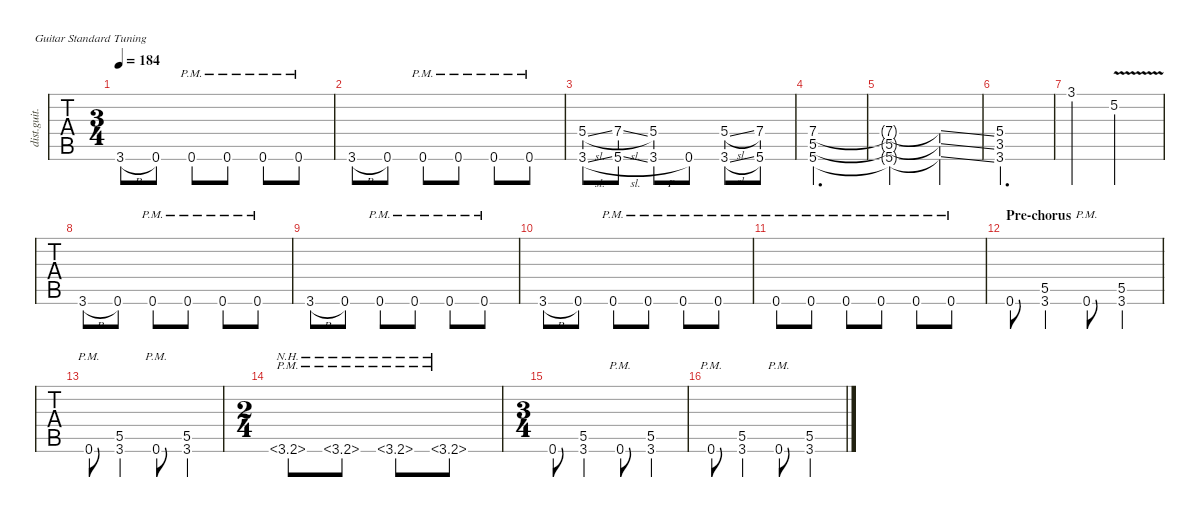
\defaultSystemsLayout 4
\hideDynamics
\bracketExtendMode nobrackets
\otherSystemsTrackNameOrientation horizontal
\track ("Rhythm Guitar (James)" "dist.guit.") {defaultSystemsLayout 4 multiBarRest instrument distortionguitar}
\staff {tabs}
\tuning (E4 B3 G3 D3 A2 E2)
\ts (3 4)
\tempo 184
\clef g2
\ks c
3.6{h}.8{dy mf} 0.6.8 0.6{pm}.8 0.6{pm}.8 0.6{pm}.8 0.6{pm}.8 |
3.6{h}.8 0.6.8 0.6{pm}.8 0.6{pm}.8 0.6{pm}.8 0.6{pm}.8 |
(3.6{sl} 5.4{sl}).8 (7.4{sl} 5.6{sl}).8 (3.6{h} 5.4).8 0.6.8 (3.6{sl} 5.4{sl}).8 (7.4 5.6).8 |
(5.6 5.5 7.4).2{d} |
(5.6{t} 5.5{t} 7.4{t}).2 (7.4{ss t} 5.5{ss t} 5.6{ss t}).4 |
(3.6 3.5 5.4).2{d} |
3.1.4 5.2{v}.2 |
3.6{h}.8 0.6.8 0.6{pm}.8 0.6{pm}.8 0.6{pm}.8 0.6{pm}.8 |
3.6{h}.8 0.6.8 0.6{pm}.8 0.6{pm}.8 0.6{pm}.8 0.6{pm}.8 |
3.6{h}.8 0.6.8 0.6{pm}.8 0.6{pm}.8 0.6{pm}.8 0.6{pm}.8 |
0.6{pm}.8 0.6{pm}.8 0.6{pm}.8 0.6{pm}.8 0.6{pm}.8 0.6{pm}.8 |
\section ("" "Pre-chorus")
0.6.8 (3.6 5.5).4 0.6{pm}.8 (3.6 5.5).4 |
0.6{pm}.8 (3.6 5.5).4 0.6{pm}.8 (3.6 5.5).4 |
\ts (2 4)
\beaming (8 2 2 2 2)
3.6{nh pm}.8 3.6{nh pm}.8 3.6{nh pm}.8 3.6{nh pm}.8 |
\ts (3 4)
\beaming (8 2 2 2 2)
0.6.8 (3.6 5.5).4 0.6{pm}.8 (3.6 5.5).4 |
0.6{pm}.8 (3.6 5.5).4 0.6{pm}.8 (3.6 5.5).4
